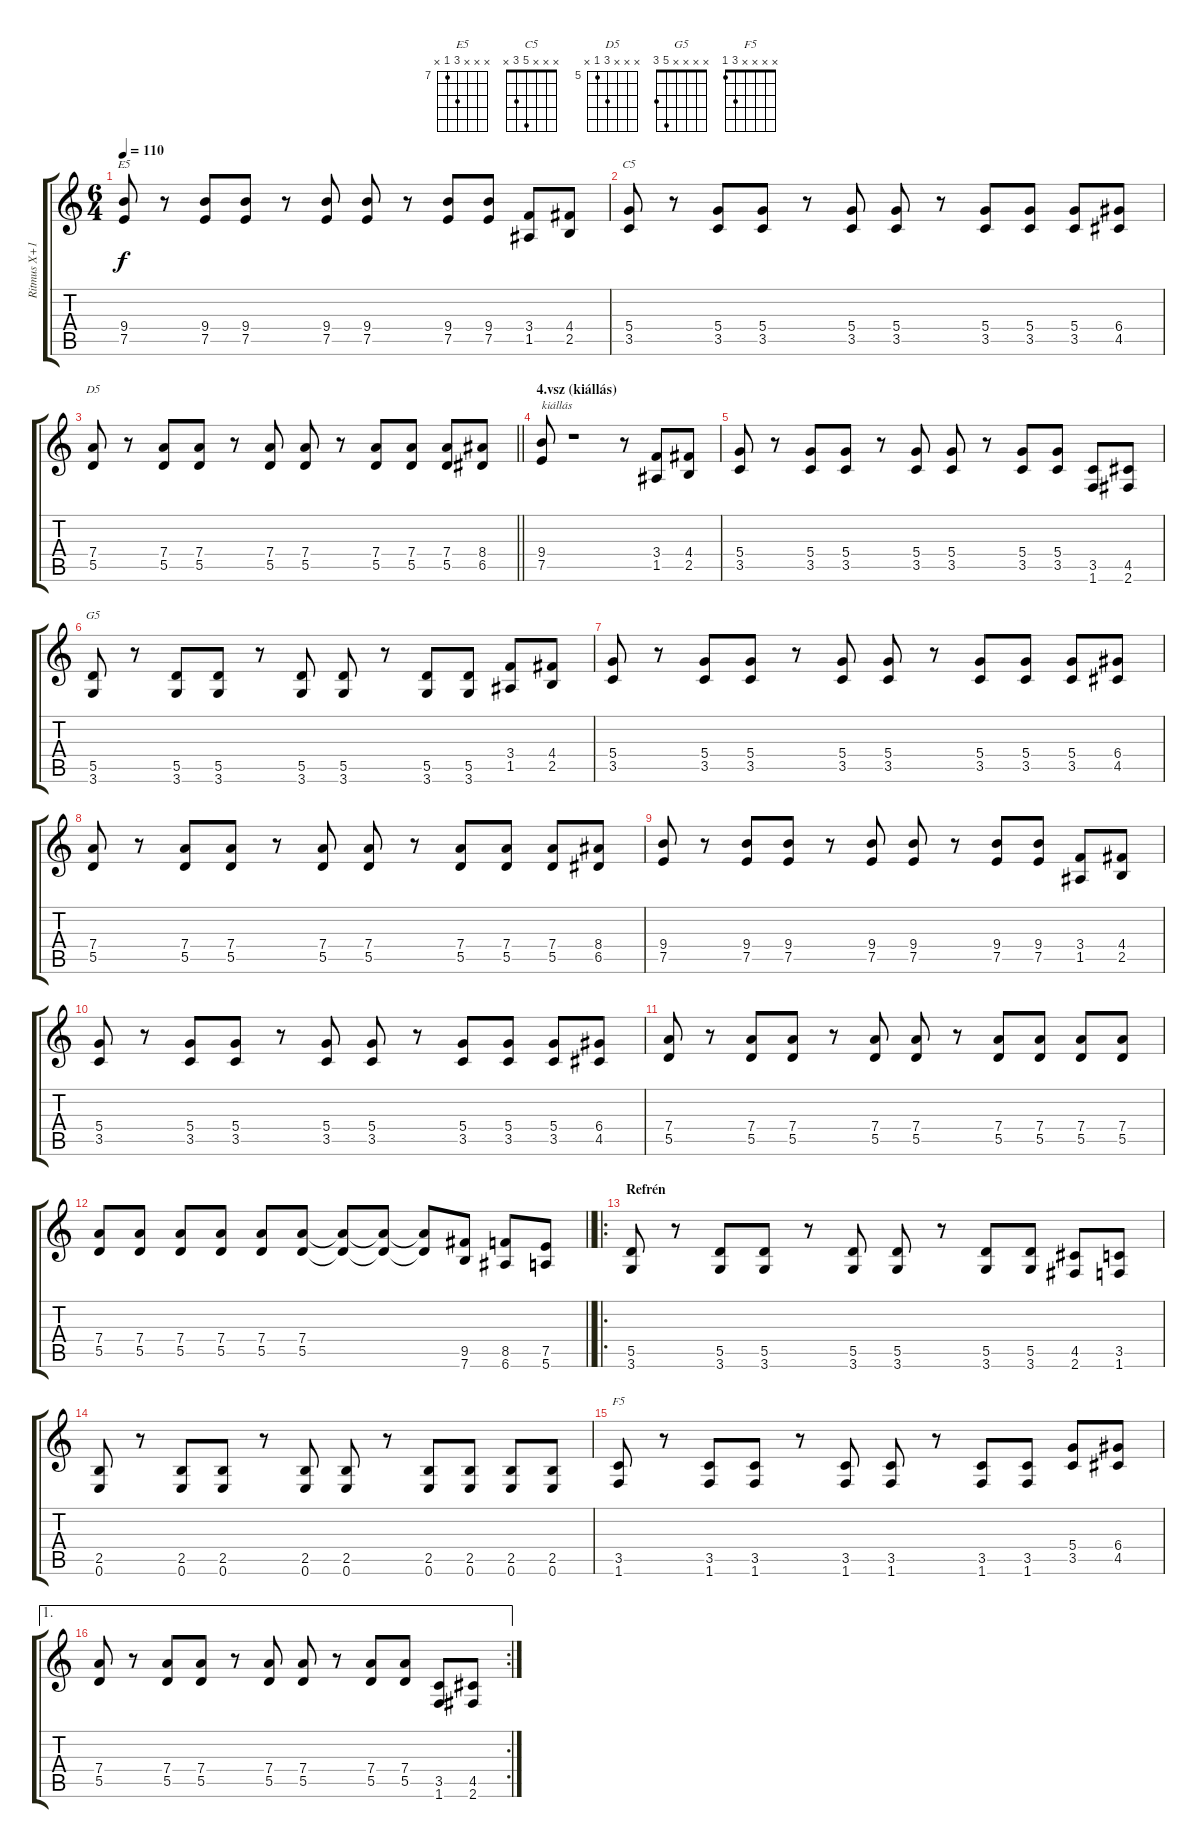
\track ("Ritmus X+1:Farkas Henrix" "Ritmus X+1") {instrument overdrivenguitar}
\staff {score tabs}
\tuning (E4 B3 G3 D3 A2 E2) {hide}
\chord ("E5" x x x 9 7 x) {firstfret 7}
\chord ("C5" x x x 5 3 x)
\chord ("D5" x x x 7 5 x) {firstfret 5}
\chord ("G5" x x x x 5 3)
\chord ("F5" x x x x 3 1)
\ts (6 4)
\tempo 110
\clef g2
\ks c
(9.4 7.5).8{ch "E5" dy f} r.8 (9.4 7.5).8 (9.4 7.5).8 r.8 (9.4 7.5).8 (9.4 7.5).8 r.8 (9.4 7.5).8 (9.4 7.5).8 (3.4 1.5).8 (4.4 2.5).8 |
(5.4 3.5).8{ch "C5"} r.8 (5.4 3.5).8 (5.4 3.5).8 r.8 (5.4 3.5).8 (5.4 3.5).8 r.8 (5.4 3.5).8 (5.4 3.5).8 (5.4 3.5).8 (6.4 4.5).8 |
\barLineRight lightlight
(7.4 5.5).8{ch "D5"} r.8 (7.4 5.5).8 (7.4 5.5).8 r.8 (7.4 5.5).8 (7.4 5.5).8 r.8 (7.4 5.5).8 (7.4 5.5).8 (7.4 5.5).8 (8.4 6.5).8 |
\section ("" "4.vsz (kiállás)")
(9.4 7.5).8{txt "kiállás"} r.1 r.8 (3.4 1.5).8 (4.4 2.5).8 |
(5.4 3.5).8 r.8 (5.4 3.5).8 (5.4 3.5).8 r.8 (5.4 3.5).8 (5.4 3.5).8 r.8 (5.4 3.5).8 (5.4 3.5).8 (3.5 1.6).8 (4.5 2.6).8 |
(5.5 3.6).8{ch "G5"} r.8 (5.5 3.6).8 (5.5 3.6).8 r.8 (5.5 3.6).8 (5.5 3.6).8 r.8 (5.5 3.6).8 (5.5 3.6).8 (3.4 1.5).8 (4.4 2.5).8 |
(5.4 3.5).8 r.8 (5.4 3.5).8 (5.4 3.5).8 r.8 (5.4 3.5).8 (5.4 3.5).8 r.8 (5.4 3.5).8 (5.4 3.5).8 (5.4 3.5).8 (6.4 4.5).8 |
(7.4 5.5).8 r.8 (7.4 5.5).8 (7.4 5.5).8 r.8 (7.4 5.5).8 (7.4 5.5).8 r.8 (7.4 5.5).8 (7.4 5.5).8 (7.4 5.5).8 (8.4 6.5).8 |
(9.4 7.5).8 r.8 (9.4 7.5).8 (9.4 7.5).8 r.8 (9.4 7.5).8 (9.4 7.5).8 r.8 (9.4 7.5).8 (9.4 7.5).8 (3.4 1.5).8 (4.4 2.5).8 |
(5.4 3.5).8 r.8 (5.4 3.5).8 (5.4 3.5).8 r.8 (5.4 3.5).8 (5.4 3.5).8 r.8 (5.4 3.5).8 (5.4 3.5).8 (5.4 3.5).8 (6.4 4.5).8 |
(7.4 5.5).8 r.8 (7.4 5.5).8 (7.4 5.5).8 r.8 (7.4 5.5).8 (7.4 5.5).8 r.8 (7.4 5.5).8 (7.4 5.5).8 (7.4 5.5).8 (7.4 5.5).8 |
\barLineRight lightlight
(7.4 5.5).8 (7.4 5.5).8 (7.4 5.5).8 (7.4 5.5).8 (7.4 5.5).8 (7.4 5.5).8 (7.4{t} 5.5{t}).8 (7.4{t} 5.5{t}).8 (7.4{t} 5.5{t}).8 (9.5 7.6).8 (8.5 6.6).8 (7.5 5.6).8 |
\ro
\section ("" "Refrén")
(5.5 3.6).8 r.8 (5.5 3.6).8 (5.5 3.6).8 r.8 (5.5 3.6).8 (5.5 3.6).8 r.8 (5.5 3.6).8 (5.5 3.6).8 (4.5 2.6).8 (3.5 1.6).8 |
(2.5 0.6).8 r.8 (2.5 0.6).8 (2.5 0.6).8 r.8 (2.5 0.6).8 (2.5 0.6).8 r.8 (2.5 0.6).8 (2.5 0.6).8 (2.5 0.6).8 (2.5 0.6).8 |
(3.5 1.6).8{ch "F5"} r.8 (3.5 1.6).8 (3.5 1.6).8 r.8 (3.5 1.6).8 (3.5 1.6).8 r.8 (3.5 1.6).8 (3.5 1.6).8 (5.4 3.5).8 (6.4 4.5).8 |
\ae 1
\rc 2
(7.4 5.5).8 r.8 (7.4 5.5).8 (7.4 5.5).8 r.8 (7.4 5.5).8 (7.4 5.5).8 r.8 (7.4 5.5).8 (7.4 5.5).8 (3.5 1.6).8 (4.5 2.6).8
